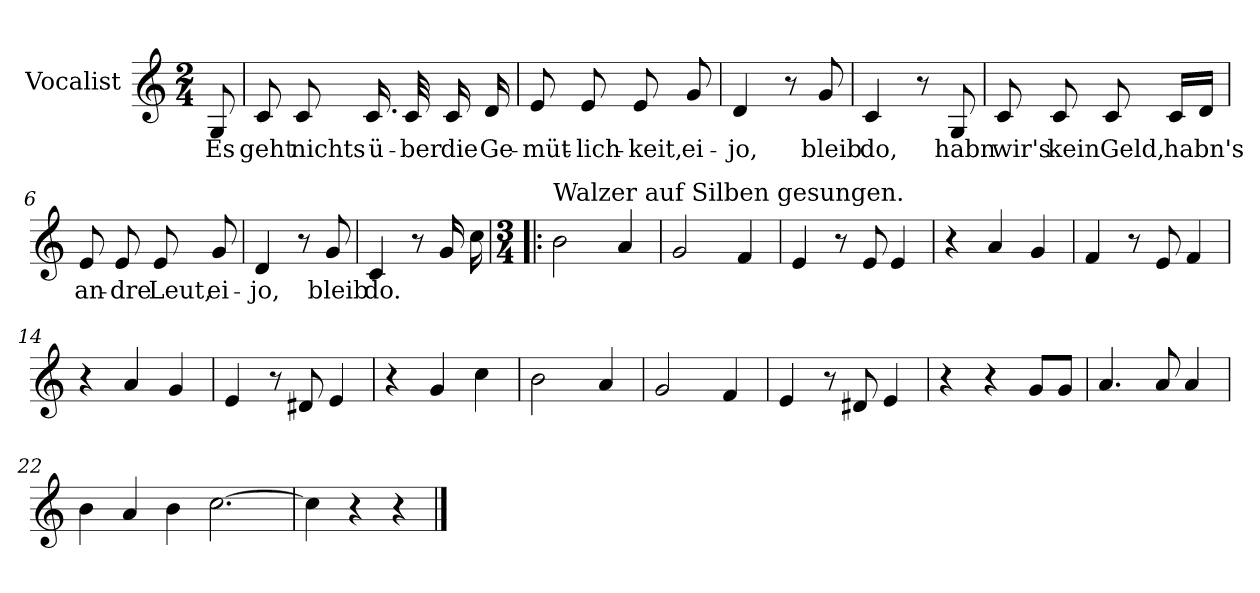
**kern	**text
*part1	*part1
*staff1	*staff1
*I"Vocalist	*
*k[]	*
*C:	*
*M2/4	*
=	=
8G	Es
=1	=1
8c	geht
8c	nichts
16.c	ü-
32c	-ber
16c	die
16d	Ge-
=2	=2
8e	-müt-
8e	-lich-
8e	-keit,
8g	ei-
=3	=3
4d	-jo,
8r	.
8g	bleib
=4	=4
4c	do,
8r	.
8G	habn
=5	=5
8c	wir's
8c	kein
8c	Geld,
16cLL	habn's
16dJJ	.
=6	=6
8e	an-
8e	-dre
8e	Leut,
8g	ei-
=7	=7
4d	-jo,
8r	.
8g	bleib
=8	=8
4c	do.
8r	.
16g	.
16cc	.
=9!|:	=9!|:
*M3/4	*
!LO:TX:a:t=Walzer auf Silben gesungen.	!
2b	.
4a	.
=10	=10
2g	.
4f	.
=11	=11
4e	.
8r	.
8e	.
4e	.
=12	=12
4r	.
4a	.
4g	.
=13	=13
4f	.
8r	.
8e	.
4f	.
=14	=14
4r	.
4a	.
4g	.
=15	=15
4e	.
8r	.
8d#X	.
4e	.
=16	=16
4r	.
4g	.
4cc	.
=17	=17
2b	.
4a	.
=18	=18
2g	.
4f	.
=19	=19
4e	.
8r	.
8d#X	.
4e	.
=20	=20
4r	.
4r	.
8gL	.
8gJ	.
=21	=21
4.a	.
8a	.
4a	.
=22	=22
4b	.
4a	.
4b	.
[2.cc	.
=24	=24
4cc]	.
4r	.
4r	.
==	==
*-	*-
